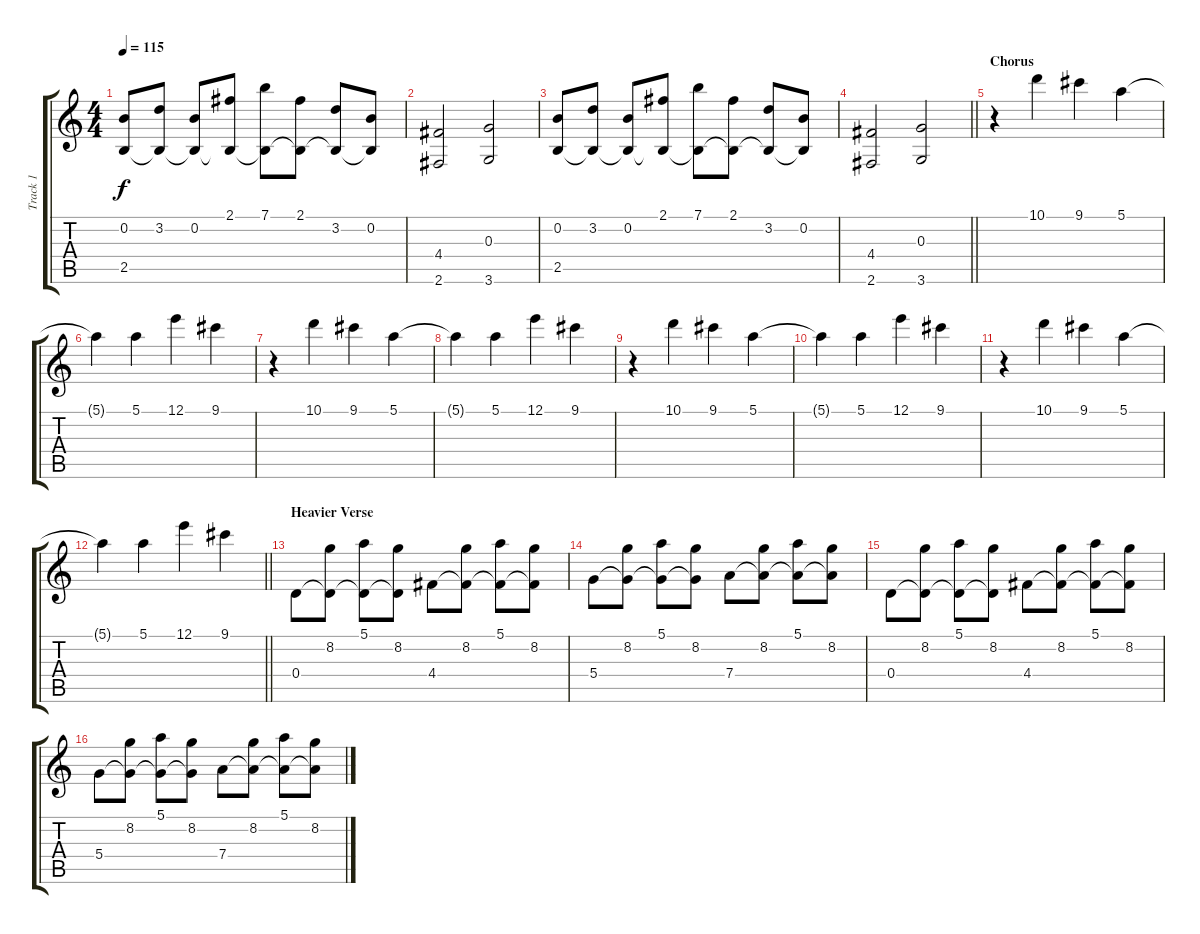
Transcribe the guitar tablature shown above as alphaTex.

\track ("Track 1" "Track 1") {instrument acousticguitarnylon}
\staff {score tabs}
\tuning (E4 B3 G3 D3 A2 E2) {hide}
\ts (4 4)
\tempo 115
\clef g2
\ks c
(0.2 2.5).8{dy f} (3.2 2.5{t}).8 (0.2 2.5{t}).8 (2.1 2.5{t}).8 (7.1 2.5{t}).8 (2.1 2.5{t}).8 (3.2 2.5{t}).8 (0.2 2.5{t}).8 |
(4.4 2.6).2 (0.3 3.6).2 |
(0.2 2.5).8 (3.2 2.5{t}).8 (0.2 2.5{t}).8 (2.1 2.5{t}).8 (7.1 2.5{t}).8 (2.1 2.5{t}).8 (3.2 2.5{t}).8 (0.2 2.5{t}).8 |
\barLineRight lightlight
(4.4 2.6).2 (0.3 3.6).2 |
\section ("" "Chorus")
r.4 10.1.4 9.1.4 5.1.4 |
5.1{t}.4 5.1.4 12.1.4 9.1.4 |
r.4 10.1.4 9.1.4 5.1.4 |
5.1{t}.4 5.1.4 12.1.4 9.1.4 |
r.4 10.1.4 9.1.4 5.1.4 |
5.1{t}.4 5.1.4 12.1.4 9.1.4 |
r.4 10.1.4 9.1.4 5.1.4 |
\barLineRight lightlight
5.1{t}.4 5.1.4 12.1.4 9.1.4 |
\section ("" "Heavier Verse")
0.4.8 (8.2 0.4{t}).8 (5.1 0.4{t}).8 (8.2 0.4{t}).8 4.4.8 (8.2 4.4{t}).8 (5.1 4.4{t}).8 (8.2 4.4{t}).8 |
5.4.8 (8.2 5.4{t}).8 (5.1 5.4{t}).8 (8.2 5.4{t}).8 7.4.8 (8.2 7.4{t}).8 (5.1 7.4{t}).8 (8.2 7.4{t}).8 |
0.4.8 (8.2 0.4{t}).8 (5.1 0.4{t}).8 (8.2 0.4{t}).8 4.4.8 (8.2 4.4{t}).8 (5.1 4.4{t}).8 (8.2 4.4{t}).8 |
5.4.8 (8.2 5.4{t}).8 (5.1 5.4{t}).8 (8.2 5.4{t}).8 7.4.8 (8.2 7.4{t}).8 (5.1 7.4{t}).8 (8.2 7.4{t}).8
